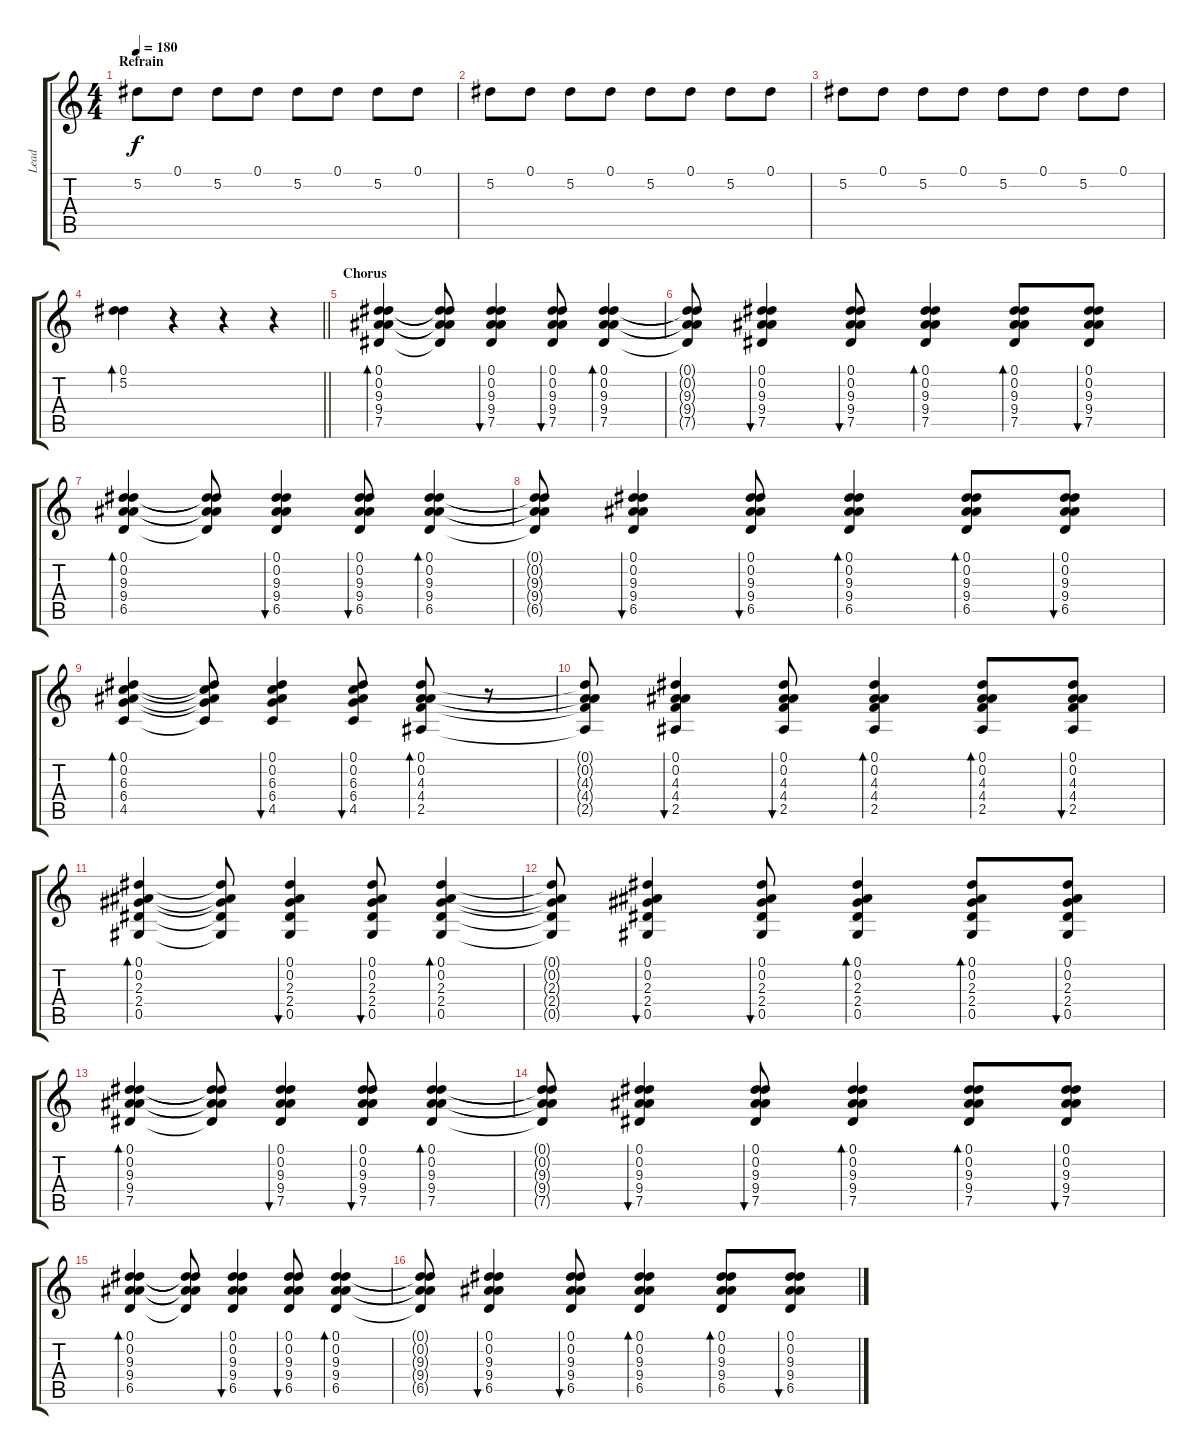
\track ("Lead" "Lead") {instrument acousticguitarsteel}
\staff {score tabs}
\tuning (Eb4 Bb3 Gb3 Db3 Ab2 Eb2) {hide}
\ts (4 4)
\section ("" "Refrain")
\tempo 180
\clef g2
\ks c
5.2.8{dy f} 0.1.8 5.2.8 0.1.8 5.2.8 0.1.8 5.2.8 0.1.8 |
5.2.8 0.1.8 5.2.8 0.1.8 5.2.8 0.1.8 5.2.8 0.1.8 |
5.2.8 0.1.8 5.2.8 0.1.8 5.2.8 0.1.8 5.2.8 0.1.8 |
\barLineRight lightlight
(0.1 5.2).4{bd 240} r.4 r.4 r.4 |
\section ("" "Chorus")
(0.1 0.2 9.3 9.4 7.5).4{bd 60} (0.1{t} 0.2{t} 9.3{t} 9.4{t} 7.5{t}).8 (0.1 0.2 9.3 9.4 7.5).4{bu 60} (0.1 0.2 9.3 9.4 7.5).8{bu 60} (0.1 0.2 9.3 9.4 7.5).4{bd 60} |
(0.1{t} 0.2{t} 9.3{t} 9.4{t} 7.5{t}).8 (0.1 0.2 9.3 9.4 7.5).4{bu 60} (0.1 0.2 9.3 9.4 7.5).8{bu 60} (0.1 0.2 9.3 9.4 7.5).4{bd 60} (0.1 0.2 9.3 9.4 7.5).8{bd 60} (0.1 0.2 9.3 9.4 7.5).8{bu 60} |
(0.1 0.2 9.3 9.4 6.5).4{bd 60} (0.1{t} 0.2{t} 9.3{t} 9.4{t} 6.5{t}).8 (0.1 0.2 9.3 9.4 6.5).4{bu 60} (0.1 0.2 9.3 9.4 6.5).8{bu 60} (0.1 0.2 9.3 9.4 6.5).4{bd 60} |
(0.1{t} 0.2{t} 9.3{t} 9.4{t} 6.5{t}).8 (0.1 0.2 9.3 9.4 6.5).4{bu 60} (0.1 0.2 9.3 9.4 6.5).8{bu 60} (0.1 0.2 9.3 9.4 6.5).4{bd 60} (0.1 0.2 9.3 9.4 6.5).8{bd 60} (0.1 0.2 9.3 9.4 6.5).8{bu 60} |
(0.1 0.2 6.3 6.4 4.5).4{bd 60} (0.1{t} 0.2{t} 6.3{t} 6.4{t} 4.5{t}).8 (0.1 0.2 6.3 6.4 4.5).4{bu 60} (0.1 0.2 6.3 6.4 4.5).8{bu 60} (0.1 0.2 4.3 4.4 2.5).8{bd 60} r.8 |
(0.1{t} 0.2{t} 4.3{t} 4.4{t} 2.5{t}).8 (0.1 0.2 4.3 4.4 2.5).4{bu 60} (0.1 0.2 4.3 4.4 2.5).8{bu 60} (0.1 0.2 4.3 4.4 2.5).4{bd 60} (0.1 0.2 4.3 4.4 2.5).8{bd 60} (0.1 0.2 4.3 4.4 2.5).8{bu 60} |
(0.1 0.2 2.3 2.4 0.5).4{bd 60} (0.1{t} 0.2{t} 2.3{t} 2.4{t} 0.5{t}).8 (0.1 0.2 2.3 2.4 0.5).4{bu 60} (0.1 0.2 2.3 2.4 0.5).8{bu 60} (0.1 0.2 2.3 2.4 0.5).4{bd 60} |
(0.1{t} 0.2{t} 2.3{t} 2.4{t} 0.5{t}).8 (0.1 0.2 2.3 2.4 0.5).4{bu 60} (0.1 0.2 2.3 2.4 0.5).8{bu 60} (0.1 0.2 2.3 2.4 0.5).4{bd 60} (0.1 0.2 2.3 2.4 0.5).8{bd 60} (0.1 0.2 2.3 2.4 0.5).8{bu 60} |
(0.1 0.2 9.3 9.4 7.5).4{bd 60} (0.1{t} 0.2{t} 9.3{t} 9.4{t} 7.5{t}).8 (0.1 0.2 9.3 9.4 7.5).4{bu 60} (0.1 0.2 9.3 9.4 7.5).8{bu 60} (0.1 0.2 9.3 9.4 7.5).4{bd 60} |
(0.1{t} 0.2{t} 9.3{t} 9.4{t} 7.5{t}).8 (0.1 0.2 9.3 9.4 7.5).4{bu 60} (0.1 0.2 9.3 9.4 7.5).8{bu 60} (0.1 0.2 9.3 9.4 7.5).4{bd 60} (0.1 0.2 9.3 9.4 7.5).8{bd 60} (0.1 0.2 9.3 9.4 7.5).8{bu 60} |
(0.1 0.2 9.3 9.4 6.5).4{bd 60} (0.1{t} 0.2{t} 9.3{t} 9.4{t} 6.5{t}).8 (0.1 0.2 9.3 9.4 6.5).4{bu 60} (0.1 0.2 9.3 9.4 6.5).8{bu 60} (0.1 0.2 9.3 9.4 6.5).4{bd 60} |
(0.1{t} 0.2{t} 9.3{t} 9.4{t} 6.5{t}).8 (0.1 0.2 9.3 9.4 6.5).4{bu 60} (0.1 0.2 9.3 9.4 6.5).8{bu 60} (0.1 0.2 9.3 9.4 6.5).4{bd 60} (0.1 0.2 9.3 9.4 6.5).8{bd 60} (0.1 0.2 9.3 9.4 6.5).8{bu 60}
